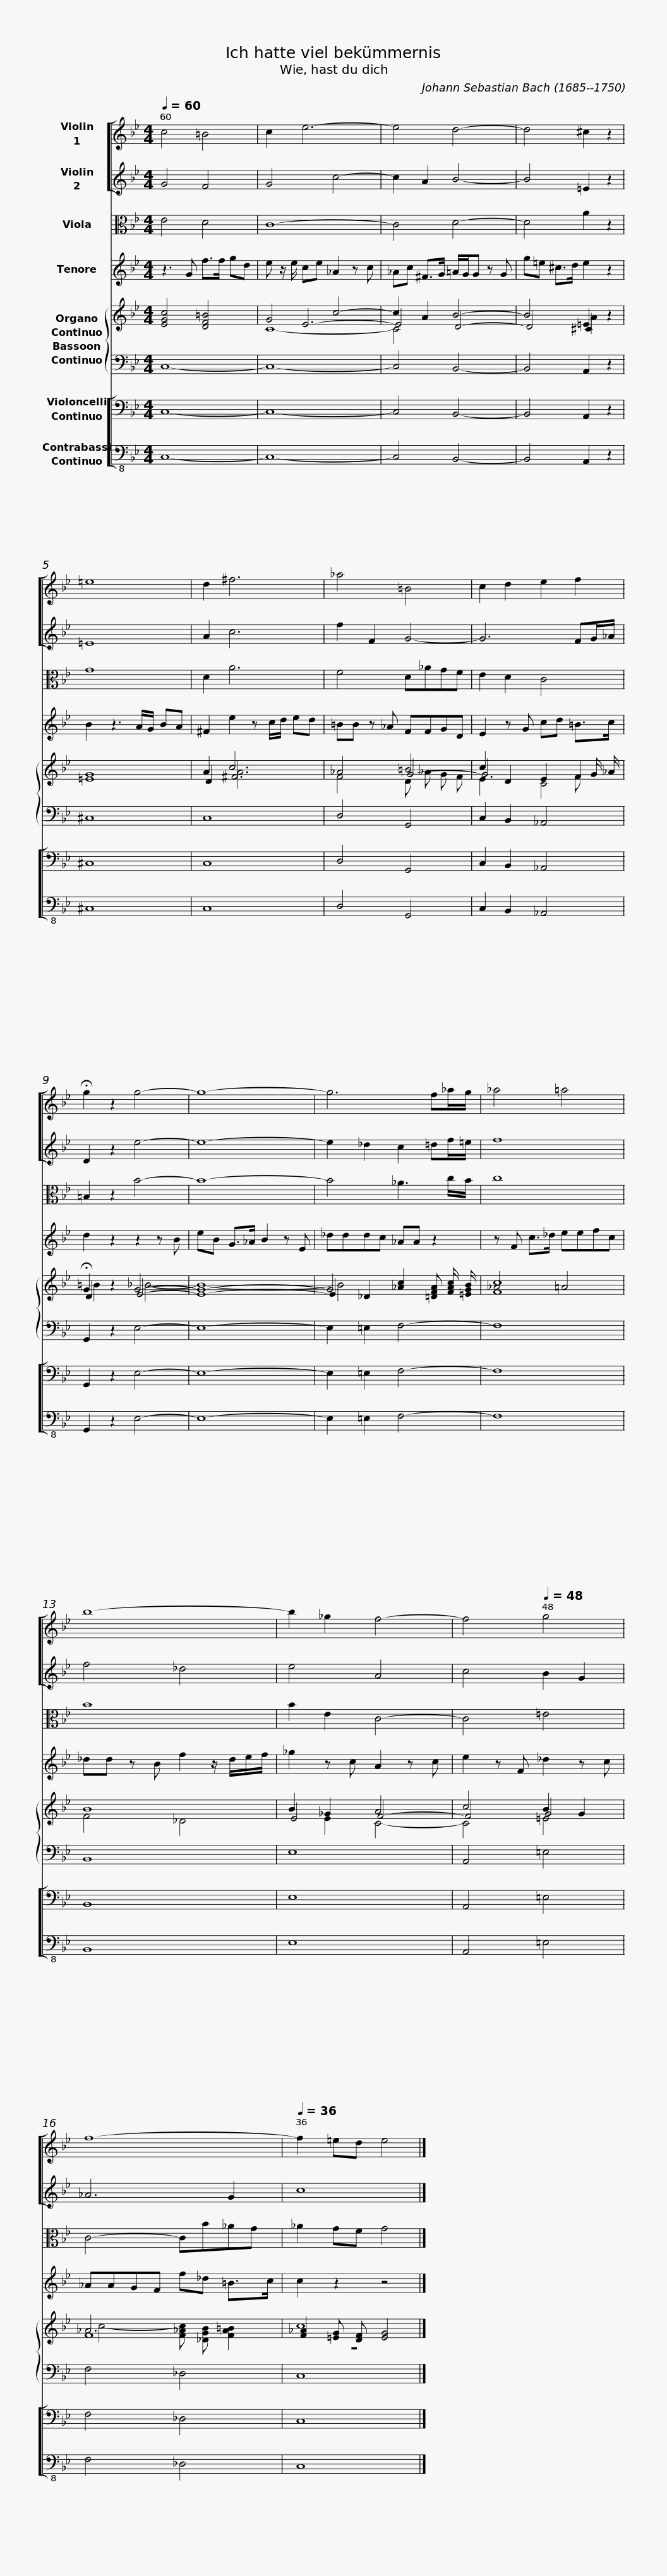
X:1
%%score [ 1 2 ] 3 4 { ( 5 6 7 ) 8 } [ 9 10 ]
L:1/8
Q:1/4=60
M:4/4
I:linebreak $
K:Bb
V:1 treble
V:2 treble
V:3 alto
V:4 treble transpose=-12
V:5 treble
V:6 treble
V:7 treble
V:8 bass
V:9 bass
V:10 bass-8
V:1
 c4 =B4 | c2 e6- | e4 d4- | d4 ^c2 z2 |$ =e8 | %5
 d2 ^f6 | _a4 =B4 | c2 d2 e2 f2 | !fermata!g2 z2 g4- |$ g8- | %10
 g6 f_a/g/ | _a4 =a4 | b8- |$ b2 _g2 f4- | f4[Q:1/4=48] g4 | %15
 f8- |[Q:1/4=36] f2 =ed e4 |] %17
V:2
 G4 F4 | G4 c4- | c2 A2 B4- | B4 =E2 z2 |$ =E8 | %5
 A2 c6 | f2 F2 G4- | G6 FG/_A/ | D2 z2 e4- |$ e8- | %10
 e2 _d2 c2 =df/=e/ | f8 | f4 _d4 |$ e4 A4 | c4 B2 G2 | %15
 _A6 G2 | c8 |] %17
V:3
 E4 D4 | C8- | C4 D4- | D4 A2 z2 |$ G8 | %5
 D2 A6 | F4 D_AGF | E2 D2 C4 | =B,2 z2 B4- |$ B8- | %10
 B4 _A3 c/B/ | c8 | B8 |$ B2 E2 C4- | C4 =E4 | %15
 C4- CB_AG | _A2 GF G4 |] %17
V:4
 z3 G f>f gd | e z/ e/ ce _A2 z c | _Ac ^F>G =A/G/G z G | g=e ^c>d e2 z2 |$ B2 z3 A/G/ BA | %5
 ^F2 e2 z c/d/ ed | =BB z _A FFGD | E2 z G cd =B>c | d2 z2 z2 z B |$ eB G>_A B2 z E | %10
 _dddc _AA z2 | z F c>_d eefc | _dd z B f2 z/ d/e/f/ |$ _g2 z c A2 z c | e2 z F _d2 z c | %15
 _AAGF f_d =B>c | c2 z2 z4 |] %17
V:5
 [EGc]4 [DF=B]4 | G4 c4- | c2 A2 B4- | D4 ^C2 z2 |$ =E8 | %5
 D2 ^F6 | _A4 =B4 | c2 D2 E2 F2 | !fermata!G2 z2 G4- |$ G8- | %10
 G4 [_Ac]2 [=DFA] [FAc]/ [=EGB]/ | _A4 =A4 | B8 |$ B2 _G2 F4- | F4 G4 | %15
 F8 | c8 |] %17
V:6
 x8 | x2 E6- | E4 D4- | B4 =E2 x2 |$ x8 | %5
 A2 c6 | x4 G4- | G6 F G/ _A/ | D2 z2 E4- |$ E8- | %10
 E2 _D2 x4 | F8 | F4 _D4 |$ E4 A4 | c4 B2 G2 | %15
 _A6 x2 | [F_A]2 [=EG] [DF] [EG]4 |] %17
V:7
 x8 | C8- | C4 x4 | x4 A2 x2 |$ G8 | %5
 x2 A6 | F4 D _A G F | E2 x2 C4 | =B2 z2 _B4- |$ B8- | %10
 B4 x4 | c8 | x8 |$ x2 E2 C4- | C4 =E4 | %15
 c4- [F_Ac] [_DGB] [FA=B]2 | z8 |] %17
V:8
 C,8- | C,8- | C,4 B,,4- | B,,4 A,,2 z2 |$ ^C,8 | %5
 C,8 | D,4 G,,4 | C,2 B,,2 _A,,4 | G,,2 z2 E,4- |$ E,8- | %10
 E,2 =E,2 F,4- | F,8 | B,,8 |$ E,8 | A,,4 =E,4 | %15
 F,4 _D,4 | C,8 |] %17
V:9
 C,8- | C,8- | C,4 B,,4- | B,,4 A,,2 z2 |$ ^C,8 | %5
 C,8 | D,4 G,,4 | C,2 B,,2 _A,,4 | G,,2 z2 E,4- |$ E,8- | %10
 E,2 =E,2 F,4- | F,8 | B,,8 |$ E,8 | A,,4 =E,4 | %15
 F,4 _D,4 | C,8 |] %17
V:10
 C,8- | C,8- | C,4 B,,4- | B,,4 A,,2 z2 |$ ^C,8 | %5
 C,8 | D,4 G,,4 | C,2 B,,2 _A,,4 | G,,2 z2 E,4- |$ E,8- | %10
 E,2 =E,2 F,4- | F,8 | B,,8 |$ E,8 | A,,4 =E,4 | %15
 F,4 _D,4 | C,8 |] %17
